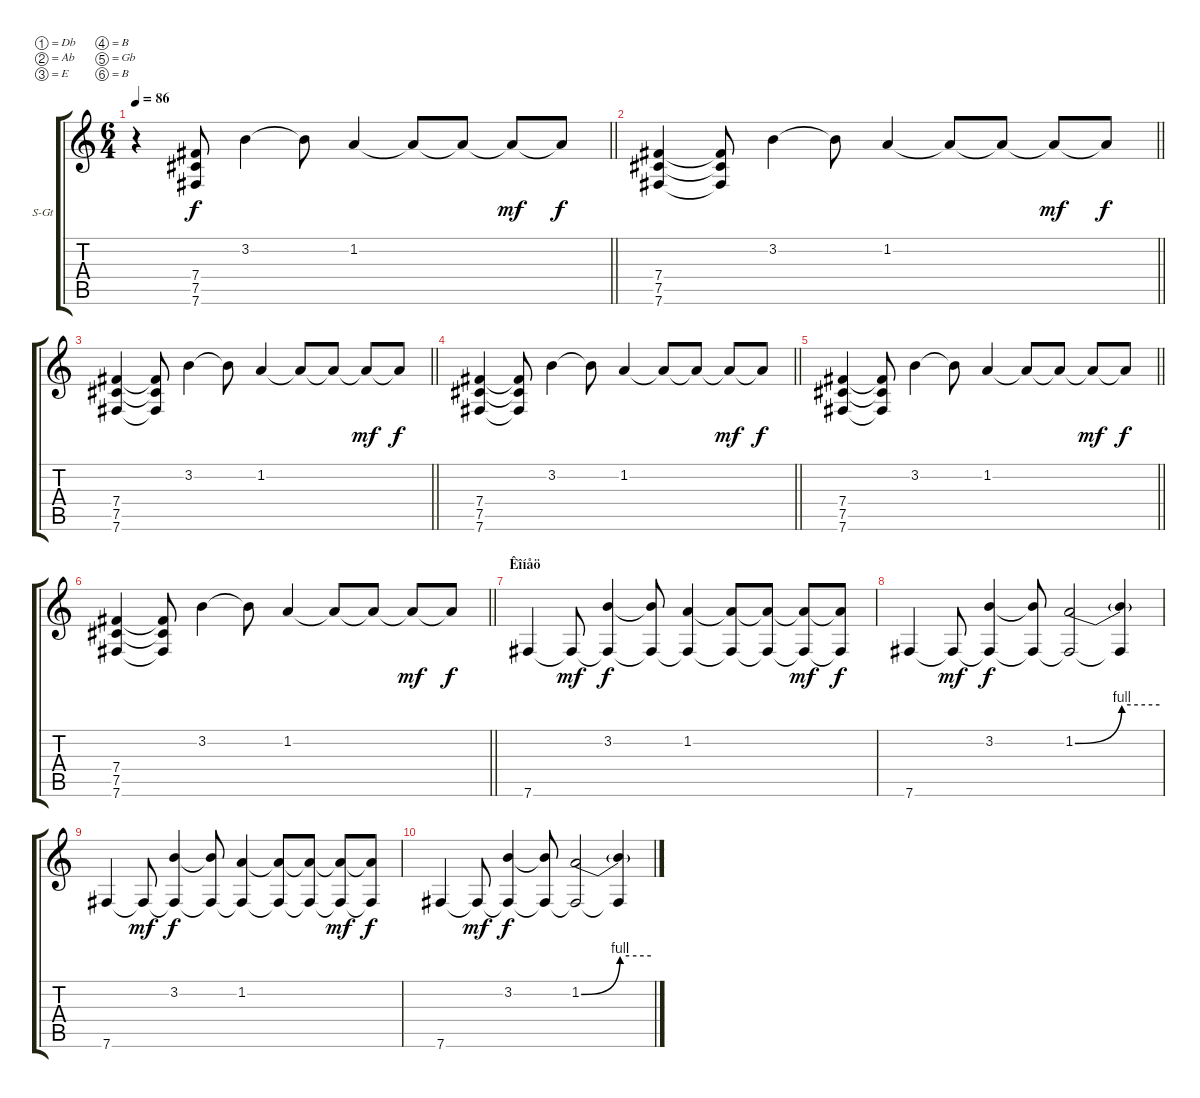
\bracketExtendMode groupsimilarinstruments
\firstSystemTrackNameOrientation horizontal
\otherSystemsTrackNameOrientation horizontal
\track ("êëàâà" "S-Gt") {instrument brightacousticpiano}
\staff {score tabs}
\tuning (Db4 Ab3 E3 B2 Gb2 B1)
\displaytranspose 12
\ts (6 4)
\tempo 86
\clef g2
\barLineRight lightlight
\ks c
r.4{dy f} (7.4 7.5 7.6).8 3.2.4 3.2{t}.8 1.2.4 1.2{t}.8 1.2{t}.8 1.2{t}.8{dy mf} 1.2{t}.8{dy f} |
\barLineRight lightlight
(7.4 7.5 7.6).4 (7.4{t} 7.5{t} 7.6{t}).8 3.2.4 3.2{t}.8 1.2.4 1.2{t}.8 1.2{t}.8 1.2{t}.8{dy mf} 1.2{t}.8{dy f} |
\barLineRight lightlight
(7.4 7.5 7.6).4 (7.4{t} 7.5{t} 7.6{t}).8 3.2.4 3.2{t}.8 1.2.4 1.2{t}.8 1.2{t}.8 1.2{t}.8{dy mf} 1.2{t}.8{dy f} |
\barLineRight lightlight
(7.4 7.5 7.6).4 (7.4{t} 7.5{t} 7.6{t}).8 3.2.4 3.2{t}.8 1.2.4 1.2{t}.8 1.2{t}.8 1.2{t}.8{dy mf} 1.2{t}.8{dy f} |
\barLineRight lightlight
(7.4 7.5 7.6).4 (7.4{t} 7.5{t} 7.6{t}).8 3.2.4 3.2{t}.8 1.2.4 1.2{t}.8 1.2{t}.8 1.2{t}.8{dy mf} 1.2{t}.8{dy f} |
\barLineRight lightlight
(7.4 7.5 7.6).4 (7.4{t} 7.5{t} 7.6{t}).8 3.2.4 3.2{t}.8 1.2.4 1.2{t}.8 1.2{t}.8 1.2{t}.8{dy mf} 1.2{t}.8{dy f} |
\section ("" "Êîíåö")
7.6.4 7.6{t}.8{dy mf} (3.2 7.6{t}).4{dy f} (3.2{t} 7.6{t}).8 (1.2 7.6{t}).4 (1.2{t} 7.6{t}).8 (1.2{t} 7.6{t}).8 (1.2{t} 7.6{t}).8{dy mf} (1.2{t} 7.6{t}).8{dy f} |
7.6.4 7.6{t}.8{dy mf} (3.2 7.6{t}).4{dy f} (3.2{t} 7.6{t}).8 (1.2{be (bend 0 0 60 4)} 7.6{t}).2 (1.2{be (hold 0 4 60 4) t} 7.6{t}).4 |
7.6.4 7.6{t}.8{dy mf} (3.2 7.6{t}).4{dy f} (3.2{t} 7.6{t}).8 (1.2 7.6{t}).4 (1.2{t} 7.6{t}).8 (1.2{t} 7.6{t}).8 (1.2{t} 7.6{t}).8{dy mf} (1.2{t} 7.6{t}).8{dy f} |
7.6.4 7.6{t}.8{dy mf} (3.2 7.6{t}).4{dy f} (3.2{t} 7.6{t}).8 (1.2{be (bend 0 0 60 4)} 7.6{t}).2 (1.2{be (hold 0 4 60 4) t} 7.6{t}).4
